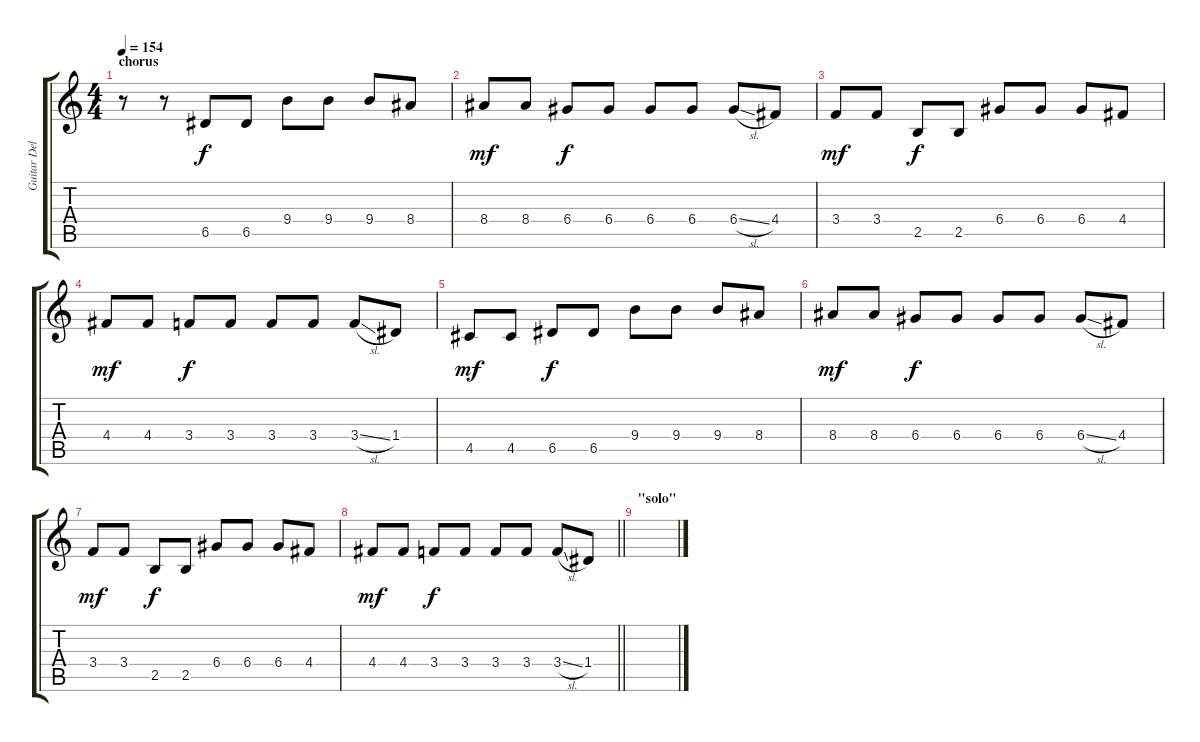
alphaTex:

\track ("Guitar Delay" "Guitar Del") {instrument distortionguitar}
\staff {score tabs}
\tuning (E4 B3 G3 D3 A2 E2) {hide}
\ts (4 4)
\section ("" "chorus")
\tempo 154
\clef g2
\ks c
r.8{dy f} r.8 6.5.8 6.5.8 9.4.8 9.4.8 9.4.8 8.4.8 |
8.4.8{dy mf} 8.4.8 6.4.8{dy f} 6.4.8 6.4.8 6.4.8 6.4{sl}.8 4.4.8 |
3.4.8{dy mf} 3.4.8 2.5.8{dy f} 2.5.8 6.4.8 6.4.8 6.4.8 4.4.8 |
4.4.8{dy mf} 4.4.8 3.4.8{dy f} 3.4.8 3.4.8 3.4.8 3.4{sl}.8 1.4.8 |
4.5.8{dy mf} 4.5.8 6.5.8{dy f} 6.5.8 9.4.8 9.4.8 9.4.8 8.4.8 |
8.4.8{dy mf} 8.4.8 6.4.8{dy f} 6.4.8 6.4.8 6.4.8 6.4{sl}.8 4.4.8 |
3.4.8{dy mf} 3.4.8 2.5.8{dy f} 2.5.8 6.4.8 6.4.8 6.4.8 4.4.8 |
\barLineRight lightlight
4.4.8{dy mf} 4.4.8 3.4.8{dy f} 3.4.8 3.4.8 3.4.8 3.4{sl}.8 1.4.8 |
\section ("" "\"solo\"")
